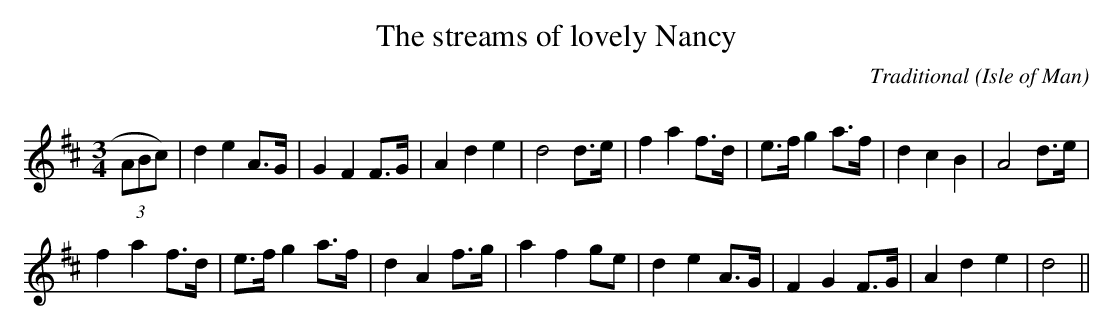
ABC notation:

X:1
T:The streams of lovely Nancy
C:Traditional
O:Isle of Man
Q:120
M:3/4
L:1/8
K:D
(3ABc)|d2 e2 A>G|G2 F2 F>G|A2 d2 e2|d4 d>e|f2 a2 f>d|e>f g2 a>f|d2 c2 B2|A4 d>e|
f2 a2 f>d|e>f g2 a>f|d2 A2 f>g|a2 f2 ge|d2 e2 A>G|F2 G2 F>G|A2 d2 e2|d4||
